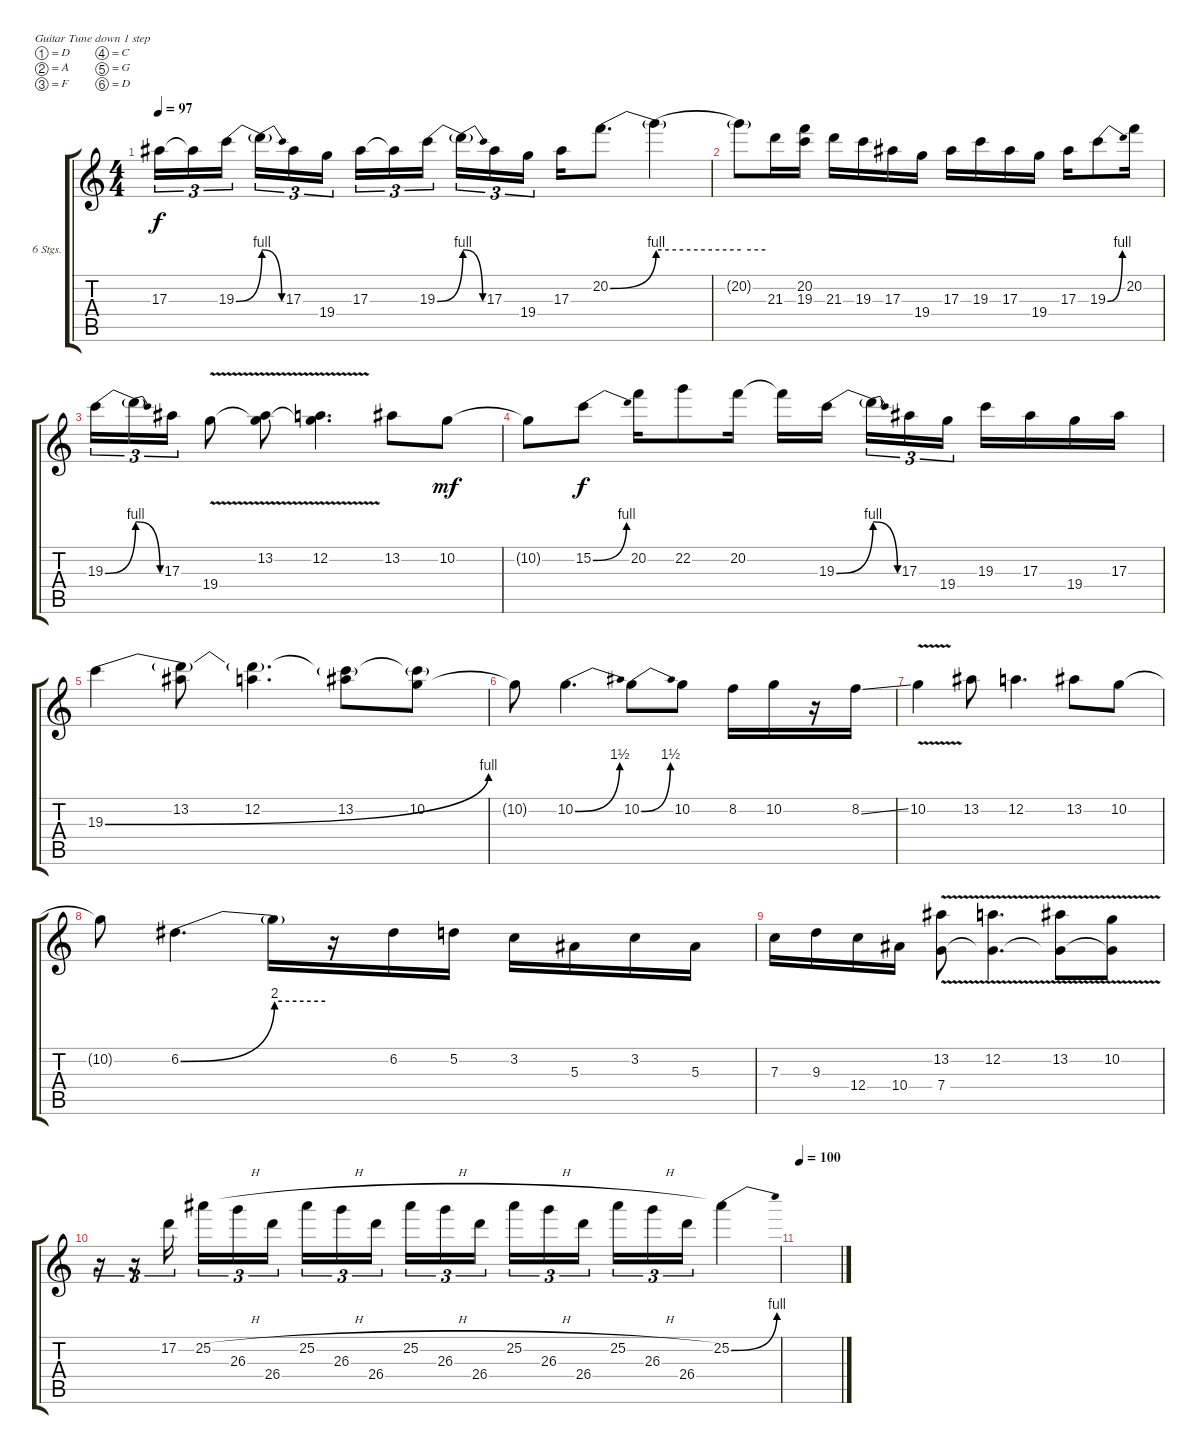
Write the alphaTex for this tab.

\defaultSystemsLayout 4
\bracketExtendMode groupsimilarinstruments
\firstSystemTrackNameOrientation horizontal
\otherSystemsTrackNameOrientation horizontal
\track (" 6 St. Electric Guitar [Jimmy]" "6 Stgs.") {instrument electricguitarclean}
\staff {score tabs}
\tuning (D4 A3 F3 C3 G2 D2)
\ts (4 4)
\tempo 97
\clef g2
\ks c
17.3.16{tu (3 2) dy f} 17.3{t}.16{tu (3 2)} 19.3{be (bend 0 0 60 4)}.16{tu (3 2)} 19.3{be (release 0 4 60 0) t}.16{tu (3 2)} 17.3.16{tu (3 2)} 19.4.16{tu (3 2)} 17.3.16{tu (3 2)} 17.3{t}.16{tu (3 2)} 19.3{be (bend 0 0 60 4)}.16{tu (3 2)} 19.3{be (release 0 4 60 0) t}.16{tu (3 2)} 17.3.16{tu (3 2)} 19.4.16{tu (3 2)} 17.3.16 20.2{be (bend 0 0 60 4)}.8{d} 20.2{be (hold 0 4 60 4) t}.4 |
20.2{be (hold 0 4 60 4) t}.8 21.3.16 (20.2 19.3).16 21.3.16 19.3.16 17.3.16 19.4.16 17.3.16 19.3.16 17.3.16 19.4.16 17.3.16 19.3{be (bend 0 0 60 4)}.8 20.2.16 |
19.3{be (bend 0 0 60 4)}.16{tu (3 2)} 19.3{be (release 0 4 60 0) t}.16{tu (3 2)} 17.3.16{tu (3 2)} 19.4{v}.8 (19.4{v t} 13.2).8 (19.4{v t} 12.2).4{d} 13.2.8 10.2.8{dy mf} |
10.2{t}.8 15.2{be (bend 0 0 60 4)}.8{dy f} 20.2.16 22.2.8 20.2.16 20.2{t}.16 19.3{be (bend 0 0 60 4)}.16 19.3{be (release 0 4 60 0) t}.16{tu (3 2)} 17.3.16{tu (3 2)} 19.4.16{tu (3 2)} 19.3.16 17.3.16 19.4.16 17.3.16 |
19.3{be (bend 0 0 60 4)}.4 (13.2 19.3{t}).8 (12.2 19.3{t}).4{d} (13.2 19.3{t}).8 (10.2 19.3{t}).8 |
10.2{t}.8 10.2{be (bend 0 0 60 6)}.4{d} 10.2{be (bend 0 0 60 6)}.8 10.2.8 8.2.16 10.2.16 r.16 8.2{ss}.16 |
10.2{v}.4 13.2.8 12.2.4{d} 13.2.8 10.2.8 |
10.2{t}.8 6.2{be (bend 0 0 60 8)}.4{d} 6.2{be (hold 0 8 60 8) t}.16 r.16 6.2.16 5.2.16 3.2.16 5.3.16 3.2.16 5.3.16 |
7.3.16 9.3.16 12.4.16 10.4.16 (7.4{v} 13.2).8 (12.2 7.4{v t}).4{d} (13.2 7.4{v t}).8 (10.2 7.4{v t}).8 |
r.16{tu (3 2)} r.16{tu (3 2)} 17.2.16{tu (3 2)} 25.2{h}.16{tu (3 2)} 26.3.16{tu (3 2)} 26.4.16{tu (3 2)} 25.2{h}.16{tu (3 2)} 26.3.16{tu (3 2)} 26.4.16{tu (3 2)} 25.2{h}.16{tu (3 2)} 26.3.16{tu (3 2)} 26.4.16{tu (3 2)} 25.2{h}.16{tu (3 2)} 26.3.16{tu (3 2)} 26.4.16{tu (3 2)} 25.2{h}.16{tu (3 2)} 26.3.16{tu (3 2)} 26.4.16{tu (3 2)} 25.2{be (bend 0 0 60 4)}.4 |
\tempo (100 0.01875)
